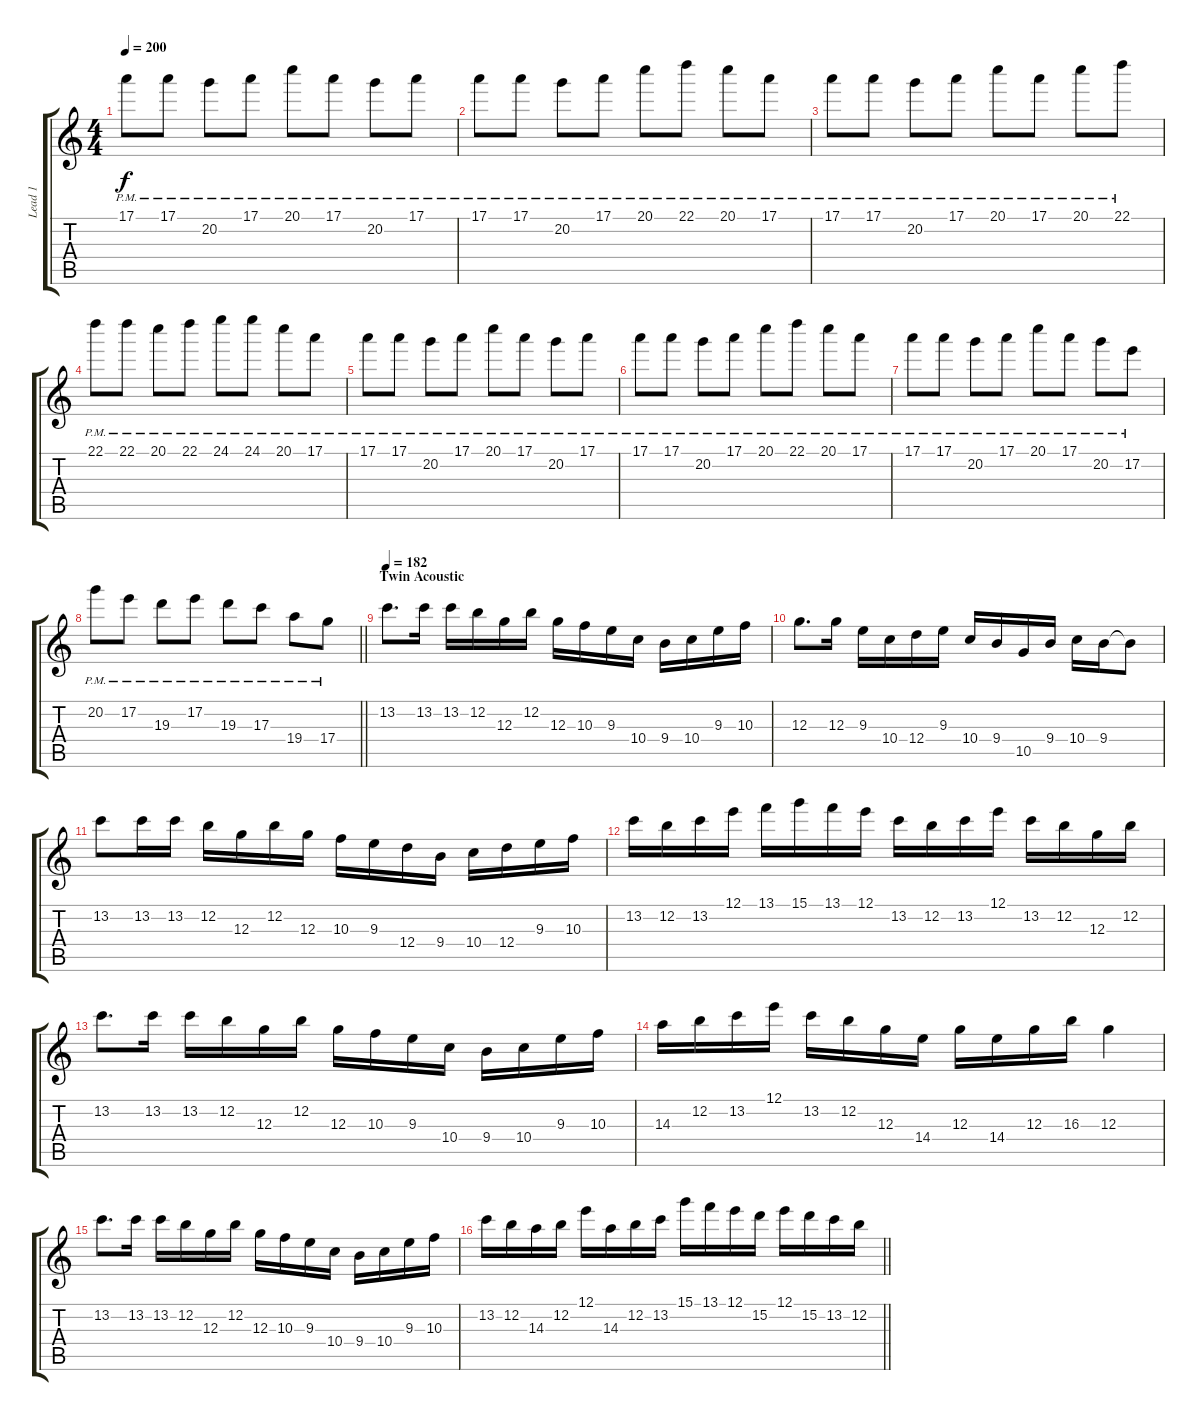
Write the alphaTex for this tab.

\track ("Lead 1" "Lead 1") {instrument overdrivenguitar}
\staff {score tabs}
\tuning (E4 B3 G3 D3 A2 E2) {hide}
\ts (4 4)
\section ("" "")
\tempo 200
\clef g2
\ks c
17.1{pm}.8{dy f} 17.1{pm}.8 20.2{pm}.8 17.1{pm}.8 20.1{pm}.8 17.1{pm}.8 20.2{pm}.8 17.1{pm}.8 |
17.1{pm}.8 17.1{pm}.8 20.2{pm}.8 17.1{pm}.8 20.1{pm}.8 22.1{pm}.8 20.1{pm}.8 17.1{pm}.8 |
17.1{pm}.8 17.1{pm}.8 20.2{pm}.8 17.1{pm}.8 20.1{pm}.8 17.1{pm}.8 20.1{pm}.8 22.1{pm}.8 |
22.1{pm}.8 22.1{pm}.8 20.1{pm}.8 22.1{pm}.8 24.1{pm}.8 24.1{pm}.8 20.1{pm}.8 17.1{pm}.8 |
17.1{pm}.8 17.1{pm}.8 20.2{pm}.8 17.1{pm}.8 20.1{pm}.8 17.1{pm}.8 20.2{pm}.8 17.1{pm}.8 |
17.1{pm}.8 17.1{pm}.8 20.2{pm}.8 17.1{pm}.8 20.1{pm}.8 22.1{pm}.8 20.1{pm}.8 17.1{pm}.8 |
17.1{pm}.8 17.1{pm}.8 20.2{pm}.8 17.1{pm}.8 20.1{pm}.8 17.1{pm}.8 20.2{pm}.8 17.2{pm}.8 |
\barLineRight lightlight
20.2{pm}.8 17.2{pm}.8 19.3{pm}.8 17.2{pm}.8 19.3{pm}.8 17.3{pm}.8 19.4{pm}.8 17.4{pm}.8 |
\section ("" "Twin Acoustic")
\tempo 182
13.2.8{d instrument electricguitarjazz} 13.2.16 13.2.16 12.2.16 12.3.16 12.2.16 12.3.16 10.3.16 9.3.16 10.4.16 9.4.16 10.4.16 9.3.16 10.3.16 |
12.3.8{d} 12.3.16 9.3.16 10.4.16 12.4.16 9.3.16 10.4.16 9.4.16 10.5.16 9.4.16 10.4.16 9.4.16 9.4{t}.8 |
13.2.8 13.2.16 13.2.16 12.2.16 12.3.16 12.2.16 12.3.16 10.3.16 9.3.16 12.4.16 9.4.16 10.4.16 12.4.16 9.3.16 10.3.16 |
13.2.16 12.2.16 13.2.16 12.1.16 13.1.16 15.1.16 13.1.16 12.1.16 13.2.16 12.2.16 13.2.16 12.1.16 13.2.16 12.2.16 12.3.16 12.2.16 |
13.2.8{d} 13.2.16 13.2.16 12.2.16 12.3.16 12.2.16 12.3.16 10.3.16 9.3.16 10.4.16 9.4.16 10.4.16 9.3.16 10.3.16 |
14.3.16 12.2.16 13.2.16 12.1.16 13.2.16 12.2.16 12.3.16 14.4.16 12.3.16 14.4.16 12.3.16 16.3.16 12.3.4 |
13.2.8{d} 13.2.16 13.2.16 12.2.16 12.3.16 12.2.16 12.3.16 10.3.16 9.3.16 10.4.16 9.4.16 10.4.16 9.3.16 10.3.16 |
\barLineRight lightlight
13.2.16 12.2.16 14.3.16 12.2.16 12.1.16 14.3.16 12.2.16 13.2.16 15.1.16 13.1.16 12.1.16 15.2.16 12.1.16 15.2.16 13.2.16 12.2.16
